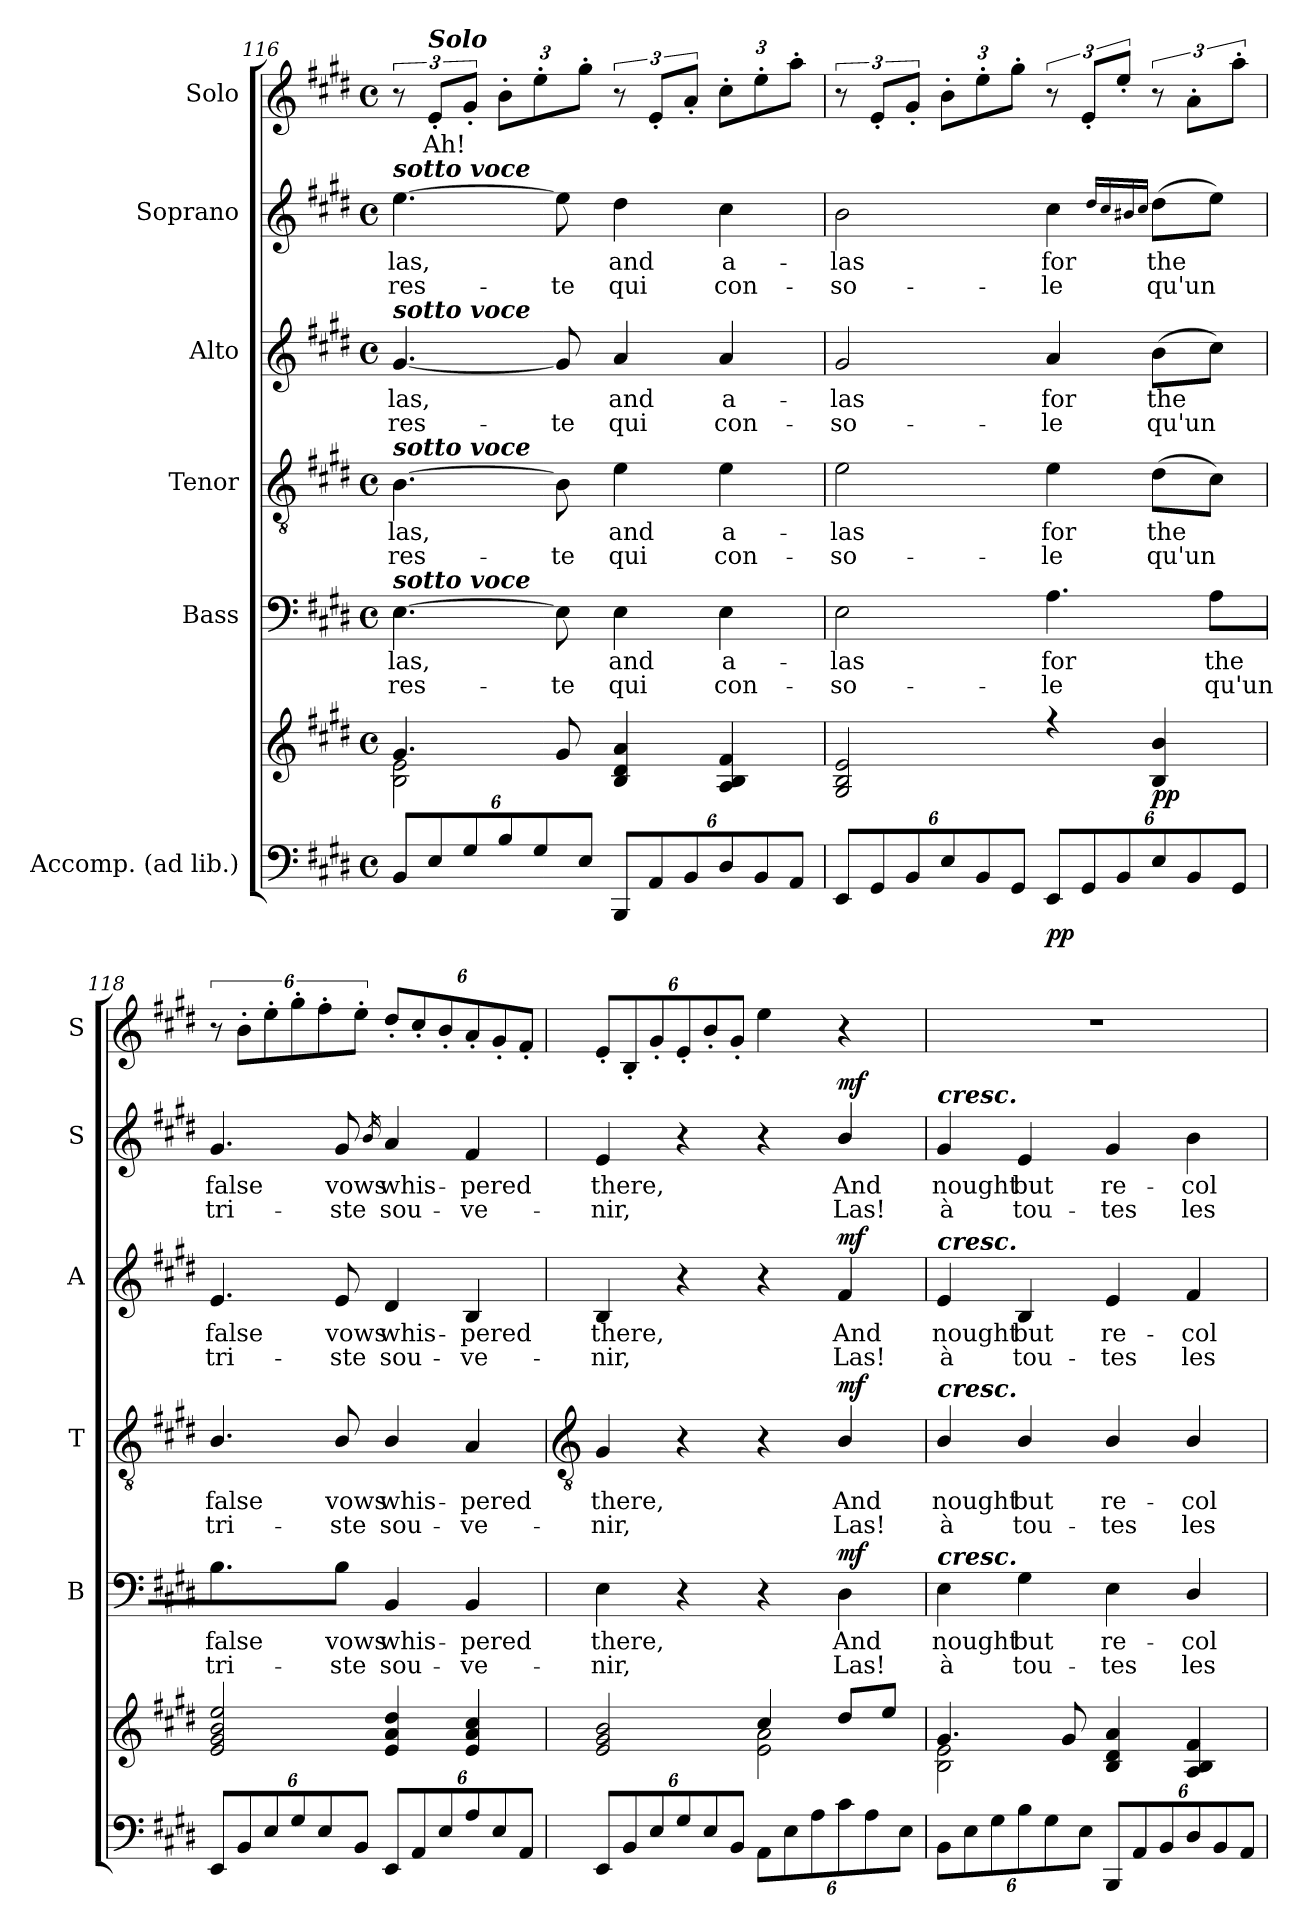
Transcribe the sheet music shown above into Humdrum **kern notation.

**kern	**kern	**dynam	**kern	**text	**text	**dynam	**kern	**text	**text	**dynam	**kern	**text	**text	**dynam	**kern	**text	**text	**dynam	**kern	**text
*part6	*part6	*part6	*part5	*part5	*part5	*part5	*part4	*part4	*part4	*part4	*part3	*part3	*part3	*part3	*part2	*part2	*part2	*part2	*part1	*part1
*staff7	*staff6	*staff6/7	*staff5	*staff5	*staff5	*staff5	*staff4	*staff4	*staff4	*staff4	*staff3	*staff3	*staff3	*staff3	*staff2	*staff2	*staff2	*staff2	*staff1	*staff1
*I"Accomp. (ad lib.)	*	*	*I"Bass	*	*	*	*I"Tenor	*	*	*	*I"Alto	*	*	*	*I"Soprano	*	*	*	*I"Solo	*
*	*	*	*I'B	*	*	*	*I'T	*	*	*	*I'A	*	*	*	*I'S	*	*	*	*I'S	*
!!LO:LB:g=z
*clefF4	*clefG2	*	*clefF4	*	*	*	*clefGv2	*	*	*	*clefG2	*	*	*	*clefG2	*	*	*	*clefG2	*
*k[f#c#g#d#]	*k[f#c#g#d#]	*	*k[f#c#g#d#]	*	*	*	*k[f#c#g#d#]	*	*	*	*k[f#c#g#d#]	*	*	*	*k[f#c#g#d#]	*	*	*	*k[f#c#g#d#]	*
*E:	*E:	*	*E:	*	*	*	*E:	*	*	*	*E:	*	*	*	*E:	*	*	*	*E:	*
*M4/4	*M4/4	*	*M4/4	*	*	*	*M4/4	*	*	*	*M4/4	*	*	*	*M4/4	*	*	*	*M4/4	*
*met(c)	*met(c)	*	*met(c)	*	*	*	*met(c)	*	*	*	*met(c)	*	*	*	*met(c)	*	*	*	*met(c)	*
=116	=116	=116	=116	=116	=116	=116	=116	=116	=116	=116	=116	=116	=116	=116	=116	=116	=116	=116	=116	=116
*^	*^	*	*	*	*	*	*	*	*	*	*	*	*	*	*	*	*	*	*	*
!	!	!	!	!	!	!	!	!	!	!	!	!	!	!	!	!	!LO:TX:a:Bi:t=sotto voce	!	!	!	!	!
!	!	!	!	!	!	!	!	!	!	!	!	!	!LO:TX:a:Bi:t=sotto voce	!	!	!	!	!	!	!	!	!
!	!	!	!	!	!	!	!	!	!LO:TX:a:Bi:t=sotto voce	!	!	!	!	!	!	!	!	!	!	!	!	!
!	!	!	!	!	!LO:TX:a:Bi:t=sotto voce	!	!	!	!	!	!	!	!	!	!	!	!	!	!	!	!	!
!	!	!	!	!	!	!LO:LY:b	!LO:LY:b	!	!	!LO:LY:b	!LO:LY:b	!	!	!LO:LY:b	!LO:LY:b	!	!	!LO:LY:b	!LO:LY:b	!	!	!
12BBL	1ryy	4.g#	2B\ 2e\	.	[4.E	las,	res-	.	[4.B	las,	res-	.	[4.g#	las,	res-	.	[4.ee	las,	res-	.	12r	.
!	!	!	!	!	!	!	!	!	!	!	!	!	!	!	!	!	!	!	!	!	!LO:TX:a:Bi:t=Solo	!
!	!	!	!	!	!	!	!	!	!	!	!	!	!	!	!	!	!	!	!	!	!	!LO:LY:b
12E	.	.	.	.	.	.	.	.	.	.	.	.	.	.	.	.	.	.	.	.	12e'L	Ah!
12G#	.	.	.	.	.	.	.	.	.	.	.	.	.	.	.	.	.	.	.	.	12g#'J	.
12B	.	.	.	.	.	.	.	.	.	.	.	.	.	.	.	.	.	.	.	.	12b'L	.
12G#	.	.	.	.	.	.	.	.	.	.	.	.	.	.	.	.	.	.	.	.	12ee'	.
!	!	!	!	!	!	!	!LO:LY:b	!	!	!	!LO:LY:b	!	!	!	!LO:LY:b	!	!	!	!LO:LY:b	!	!	!
.	.	8g#	.	.	8E]	.	-te	.	8B]	.	-te	.	8g#]	.	-te	.	8ee]	.	-te	.	.	.
12EJ	.	.	.	.	.	.	.	.	.	.	.	.	.	.	.	.	.	.	.	.	12gg#'J	.
!	!	!	!	!	!	!LO:LY:b	!LO:LY:b	!	!	!LO:LY:b	!LO:LY:b	!	!	!LO:LY:b	!LO:LY:b	!	!	!LO:LY:b	!LO:LY:b	!	!	!
12BBBL	.	4B 4d# 4a	2ryy	.	4E	and	qui	.	4e	and	qui	.	4a	and	qui	.	4dd#	and	qui	.	12r	.
12AA	.	.	.	.	.	.	.	.	.	.	.	.	.	.	.	.	.	.	.	.	12e'L	.
12BB	.	.	.	.	.	.	.	.	.	.	.	.	.	.	.	.	.	.	.	.	12a'J	.
!	!	!	!	!	!	!LO:LY:b	!LO:LY:b	!	!	!LO:LY:b	!LO:LY:b	!	!	!LO:LY:b	!LO:LY:b	!	!	!LO:LY:b	!LO:LY:b	!	!	!
12D#	.	4A 4B 4f#	.	.	4E	a-	-con-	.	4e	a-	-con-	.	4a	a-	-con-	.	4cc#	a-	-con-	.	12cc#'L	.
12BB	.	.	.	.	.	.	.	.	.	.	.	.	.	.	.	.	.	.	.	.	12ee'	.
12AAJ	.	.	.	.	.	.	.	.	.	.	.	.	.	.	.	.	.	.	.	.	12aa'J	.
=117	=117	=117	=117	=117	=117	=117	=117	=117	=117	=117	=117	=117	=117	=117	=117	=117	=117	=117	=117	=117	=117	=117
!	!	!	!	!	!	!LO:LY:b	!LO:LY:b	!	!	!LO:LY:b	!LO:LY:b	!	!	!LO:LY:b	!LO:LY:b	!	!	!LO:LY:b	!LO:LY:b	!	!	!
12EEL	1ryy	2G# 2B 2e	1ryy	.	2E	-las	so-	.	2e	-las	so-	.	2g#	-las	so-	.	2b	-las	so-	.	12r	.
12GG#	.	.	.	.	.	.	.	.	.	.	.	.	.	.	.	.	.	.	.	.	12e'L	.
12BB	.	.	.	.	.	.	.	.	.	.	.	.	.	.	.	.	.	.	.	.	12g#'J	.
12E	.	.	.	.	.	.	.	.	.	.	.	.	.	.	.	.	.	.	.	.	12b'L	.
12BB	.	.	.	.	.	.	.	.	.	.	.	.	.	.	.	.	.	.	.	.	12ee'	.
12GG#J	.	.	.	.	.	.	.	.	.	.	.	.	.	.	.	.	.	.	.	.	12gg#'J	.
!	!	!	!	!LO:DY:b=2	!	!LO:LY:b	!LO:LY:b	!	!	!LO:LY:b	!LO:LY:b	!	!	!LO:LY:b	!LO:LY:b	!	!	!LO:LY:b	!LO:LY:b	!	!	!
12EEL	.	4r	.	pp	4.A	-for	le	.	4e	-for	le	.	4a	-for	le	.	4cc#	-for	le	.	12r	.
12GG#	.	.	.	.	.	.	.	.	.	.	.	.	.	.	.	.	.	.	.	.	12e'L	.
12BB	.	.	.	.	.	.	.	.	.	.	.	.	.	.	.	.	.	.	.	.	12ee'J	.
.	.	.	.	.	.	.	.	.	.	.	.	.	.	.	.	.	16qdd#/LL	.	.	.	.	.
.	.	.	.	.	.	.	.	.	.	.	.	.	.	.	.	.	16qcc#/	.	.	.	.	.
.	.	.	.	.	.	.	.	.	.	.	.	.	.	.	.	.	16qb#X/	.	.	.	.	.
.	.	.	.	.	.	.	.	.	.	.	.	.	.	.	.	.	16qcc#/JJ	.	.	.	.	.
!	!	!	!	!LO:DY:b	!	!	!	!	!	!LO:LY:b	!LO:LY:b	!	!	!LO:LY:b	!LO:LY:b	!	!	!LO:LY:b	!LO:LY:b	!	!	!
12E	.	4B 4b	.	pp	.	.	.	.	(>8d#L	the	qu'un	.	(>8bL	the	qu'un	.	(>8dd#L	the	qu'un	.	12r	.
12BB	.	.	.	.	.	.	.	.	.	.	.	.	.	.	.	.	.	.	.	.	12a'L	.
!	!	!	!	!	!	!LO:LY:b	!LO:LY:b	!	!	!	!	!	!	!	!	!	!	!	!	!	!	!
.	.	.	.	.	8AL	the	qu'un	.	8c#J)	.	.	.	8cc#J)	.	.	.	8eeJ)	.	.	.	.	.
12GG#J	.	.	.	.	.	.	.	.	.	.	.	.	.	.	.	.	.	.	.	.	12aa'J	.
*v	*v	*	*	*	*	*	*	*	*	*	*	*	*	*	*	*	*	*	*	*	*	*
!!LO:LB:g=z
=118	=118	=118	=118	=118	=118	=118	=118	=118	=118	=118	=118	=118	=118	=118	=118	=118	=118	=118	=118	=118	=118
!	!	!	!	!	!LO:LY:b	!LO:LY:b	!	!	!LO:LY:b	!LO:LY:b	!	!	!LO:LY:b	!LO:LY:b	!	!	!LO:LY:b	!LO:LY:b	!	!	!
12EEL	2e 2g# 2b 2ee	1ryy	.	4.B	false	tri-	.	4.B/	false	tri-	.	4.e	false	tri-	.	4.g#	false	tri-	.	12r	.
12BB	.	.	.	.	.	.	.	.	.	.	.	.	.	.	.	.	.	.	.	12b'L	.
12E	.	.	.	.	.	.	.	.	.	.	.	.	.	.	.	.	.	.	.	12ee'	.
12G#	.	.	.	.	.	.	.	.	.	.	.	.	.	.	.	.	.	.	.	12gg#'	.
12E	.	.	.	.	.	.	.	.	.	.	.	.	.	.	.	.	.	.	.	12ff#'	.
!	!	!	!	!	!LO:LY:b	!LO:LY:b	!	!	!LO:LY:b	!LO:LY:b	!	!	!LO:LY:b	!LO:LY:b	!	!	!LO:LY:b	!LO:LY:b	!	!	!
.	.	.	.	8BJ	-vows	ste	.	8B/	-vows	ste	.	8e	-vows	ste	.	8g#L	-vows	ste	.	.	.
12BBJ	.	.	.	.	.	.	.	.	.	.	.	.	.	.	.	.	.	.	.	12ee'J	.
.	.	.	.	.	.	.	.	.	.	.	.	.	.	.	.	16qb/J	.	.	.	.	.
!	!	!	!	!	!LO:LY:b	!LO:LY:b	!	!	!LO:LY:b	!LO:LY:b	!	!	!LO:LY:b	!LO:LY:b	!	!	!LO:LY:b	!LO:LY:b	!	!	!
12EEL	4e 4a 4dd#	.	.	4BB	whis-	-sou-	.	4B/	whis-	-sou-	.	4d#	whis-	-sou-	.	4a	whis-	-sou-	.	12dd#'L	.
12AA	.	.	.	.	.	.	.	.	.	.	.	.	.	.	.	.	.	.	.	12cc#'	.
12E	.	.	.	.	.	.	.	.	.	.	.	.	.	.	.	.	.	.	.	12b'	.
!	!	!	!	!	!LO:LY:b	!LO:LY:b	!	!	!LO:LY:b	!LO:LY:b	!	!	!LO:LY:b	!LO:LY:b	!	!	!LO:LY:b	!LO:LY:b	!	!	!
12A	4e 4a 4cc#	.	.	4BB	-pered	ve-	.	4A	-pered	ve-	.	4B	-pered	ve-	.	4f#	-pered	ve-	.	12a'	.
12E	.	.	.	.	.	.	.	.	.	.	.	.	.	.	.	.	.	.	.	12g#'	.
12AAJ	.	.	.	.	.	.	.	.	.	.	.	.	.	.	.	.	.	.	.	12f#'J	.
!!LO:LB:g=z
=119	=119	=119	=119	=119	=119	=119	=119	=119	=119	=119	=119	=119	=119	=119	=119	=119	=119	=119	=119	=119	=119
*	*	*	*	*	*	*	*	*clefGv2	*	*	*	*	*	*	*	*	*	*	*	*	*
!	!	!	!	!	!LO:LY:b	!LO:LY:b	!	!	!LO:LY:b	!LO:LY:b	!	!	!LO:LY:b	!LO:LY:b	!	!	!LO:LY:b	!LO:LY:b	!	!	!
12EEL	2e 2g# 2b	2ryy	.	4E	-there,	nir,	.	4G#	-there,	nir,	.	4B	-there,	nir,	.	4e	-there,	nir,	.	12e'L	.
12BB	.	.	.	.	.	.	.	.	.	.	.	.	.	.	.	.	.	.	.	12B'	.
12E	.	.	.	.	.	.	.	.	.	.	.	.	.	.	.	.	.	.	.	12g#'	.
12G#	.	.	.	4r	.	.	.	4r	.	.	.	4r	.	.	.	4r	.	.	.	12e'	.
12E	.	.	.	.	.	.	.	.	.	.	.	.	.	.	.	.	.	.	.	12b'	.
12BBJ	.	.	.	.	.	.	.	.	.	.	.	.	.	.	.	.	.	.	.	12g#'J	.
12AAL	4cc#/	2e\ 2a\	.	4r	.	.	.	4r	.	.	.	4r	.	.	.	4r	.	.	.	4ee	.
12E	.	.	.	.	.	.	.	.	.	.	.	.	.	.	.	.	.	.	.	.	.
12A	.	.	.	.	.	.	.	.	.	.	.	.	.	.	.	.	.	.	.	.	.
!	!	!	!	!	!LO:LY:b	!LO:LY:b	!LO:DY:b	!	!LO:LY:b	!LO:LY:b	!LO:DY:b	!	!LO:LY:b	!LO:LY:b	!LO:DY:b	!	!LO:LY:b	!LO:LY:b	!LO:DY:b	!	!
12c#	8dd#/L	.	.	4D#	And	Las!	mf	4B/	And	Las!	mf	4f#	And	Las!	mf	4b/	And	Las!	mf	4r	.
12A	.	.	.	.	.	.	.	.	.	.	.	.	.	.	.	.	.	.	.	.	.
.	8ee/J	.	.	.	.	.	.	.	.	.	.	.	.	.	.	.	.	.	.	.	.
12EJ	.	.	.	.	.	.	.	.	.	.	.	.	.	.	.	.	.	.	.	.	.
=120	=120	=120	=120	=120	=120	=120	=120	=120	=120	=120	=120	=120	=120	=120	=120	=120	=120	=120	=120	=120	=120
!	!	!	!	!	!	!	!	!	!	!	!	!	!	!	!	!LO:TX:a:Bi:t=cresc.	!	!	!	!	!
!	!	!	!	!	!	!	!	!	!	!	!	!LO:TX:a:Bi:t=cresc.	!	!	!	!	!	!	!	!	!
!	!	!	!	!	!	!	!	!LO:TX:a:Bi:t=cresc.	!	!	!	!	!	!	!	!	!	!	!	!	!
!	!	!	!	!LO:TX:a:Bi:t=cresc.	!	!	!	!	!	!	!	!	!	!	!	!	!	!	!	!	!
!	!	!	!	!	!LO:LY:b	!LO:LY:b	!	!	!LO:LY:b	!LO:LY:b	!	!	!LO:LY:b	!LO:LY:b	!	!	!LO:LY:b	!LO:LY:b	!	!	!
12BBL	4.g#	2B\ 2e\	.	4E	nought	à	.	4B/	nought	à	.	4e	nought	à	.	4g#	nought	à	.	1r	.
12E	.	.	.	.	.	.	.	.	.	.	.	.	.	.	.	.	.	.	.	.	.
12G#	.	.	.	.	.	.	.	.	.	.	.	.	.	.	.	.	.	.	.	.	.
!	!	!	!	!	!LO:LY:b	!LO:LY:b	!	!	!LO:LY:b	!LO:LY:b	!	!	!LO:LY:b	!LO:LY:b	!	!	!LO:LY:b	!LO:LY:b	!	!	!
12B	.	.	.	4G#	but	tou-	.	4B/	but	tou-	.	4B	but	tou-	.	4e	but	tou-	.	.	.
12G#	.	.	.	.	.	.	.	.	.	.	.	.	.	.	.	.	.	.	.	.	.
.	8g#	.	.	.	.	.	.	.	.	.	.	.	.	.	.	.	.	.	.	.	.
12EJ	.	.	.	.	.	.	.	.	.	.	.	.	.	.	.	.	.	.	.	.	.
!	!	!	!	!	!LO:LY:b	!LO:LY:b	!	!	!LO:LY:b	!LO:LY:b	!	!	!LO:LY:b	!LO:LY:b	!	!	!LO:LY:b	!LO:LY:b	!	!	!
12BBBL	4B 4d# 4a	2ryy	.	4E	-re-	-tes	.	4B/	-re-	-tes	.	4e	-re-	-tes	.	4g#	-re-	-tes	.	.	.
12AA	.	.	.	.	.	.	.	.	.	.	.	.	.	.	.	.	.	.	.	.	.
12BB	.	.	.	.	.	.	.	.	.	.	.	.	.	.	.	.	.	.	.	.	.
!	!	!	!	!	!LO:LY:b	!LO:LY:b	!	!	!LO:LY:b	!LO:LY:b	!	!	!LO:LY:b	!LO:LY:b	!	!	!LO:LY:b	!LO:LY:b	!	!	!
12D#	4A 4B 4f#	.	.	4D#/	col-	-les	.	4B/	col-	-les	.	4f#	col-	-les	.	4b	col-	-les	.	.	.
12BB	.	.	.	.	.	.	.	.	.	.	.	.	.	.	.	.	.	.	.	.	.
12AAJ	.	.	.	.	.	.	.	.	.	.	.	.	.	.	.	.	.	.	.	.	.
*	*v	*v	*	*	*	*	*	*	*	*	*	*	*	*	*	*	*	*	*	*	*
=	=	=	=	=	=	=	=	=	=	=	=	=	=	=	=	=	=	=	=	=
*-	*-	*-	*-	*-	*-	*-	*-	*-	*-	*-	*-	*-	*-	*-	*-	*-	*-	*-	*-	*-
